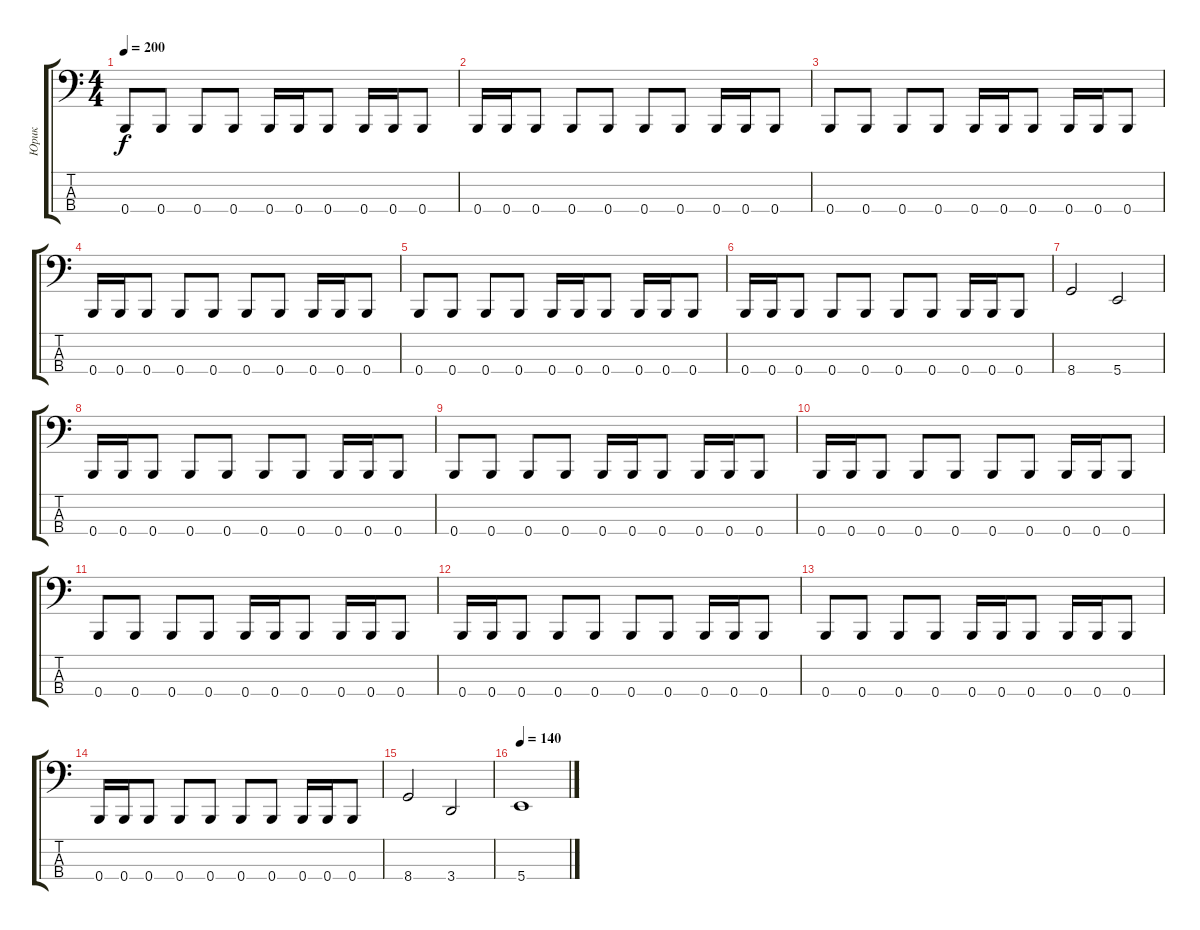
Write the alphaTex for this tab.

\track ("Юрик" "Юрик") {instrument acousticbass}
\staff {score tabs}
\tuning (E2 B1 Gb1 B0) {hide}
\ts (4 4)
\tempo 200
\clef f4
\ks c
0.4.8{dy f} 0.4.8 0.4.8 0.4.8 0.4.16 0.4.16 0.4.8 0.4.16 0.4.16 0.4.8 |
0.4.16 0.4.16 0.4.8 0.4.8 0.4.8 0.4.8 0.4.8 0.4.16 0.4.16 0.4.8 |
0.4.8 0.4.8 0.4.8 0.4.8 0.4.16 0.4.16 0.4.8 0.4.16 0.4.16 0.4.8 |
0.4.16 0.4.16 0.4.8 0.4.8 0.4.8 0.4.8 0.4.8 0.4.16 0.4.16 0.4.8 |
0.4.8 0.4.8 0.4.8 0.4.8 0.4.16 0.4.16 0.4.8 0.4.16 0.4.16 0.4.8 |
0.4.16 0.4.16 0.4.8 0.4.8 0.4.8 0.4.8 0.4.8 0.4.16 0.4.16 0.4.8 |
8.4.2 5.4.2 |
0.4.16 0.4.16 0.4.8 0.4.8 0.4.8 0.4.8 0.4.8 0.4.16 0.4.16 0.4.8 |
0.4.8 0.4.8 0.4.8 0.4.8 0.4.16 0.4.16 0.4.8 0.4.16 0.4.16 0.4.8 |
0.4.16 0.4.16 0.4.8 0.4.8 0.4.8 0.4.8 0.4.8 0.4.16 0.4.16 0.4.8 |
0.4.8 0.4.8 0.4.8 0.4.8 0.4.16 0.4.16 0.4.8 0.4.16 0.4.16 0.4.8 |
0.4.16 0.4.16 0.4.8 0.4.8 0.4.8 0.4.8 0.4.8 0.4.16 0.4.16 0.4.8 |
0.4.8 0.4.8 0.4.8 0.4.8 0.4.16 0.4.16 0.4.8 0.4.16 0.4.16 0.4.8 |
0.4.16 0.4.16 0.4.8 0.4.8 0.4.8 0.4.8 0.4.8 0.4.16 0.4.16 0.4.8 |
8.4.2 3.4.2 |
\tempo 140
5.4.1
